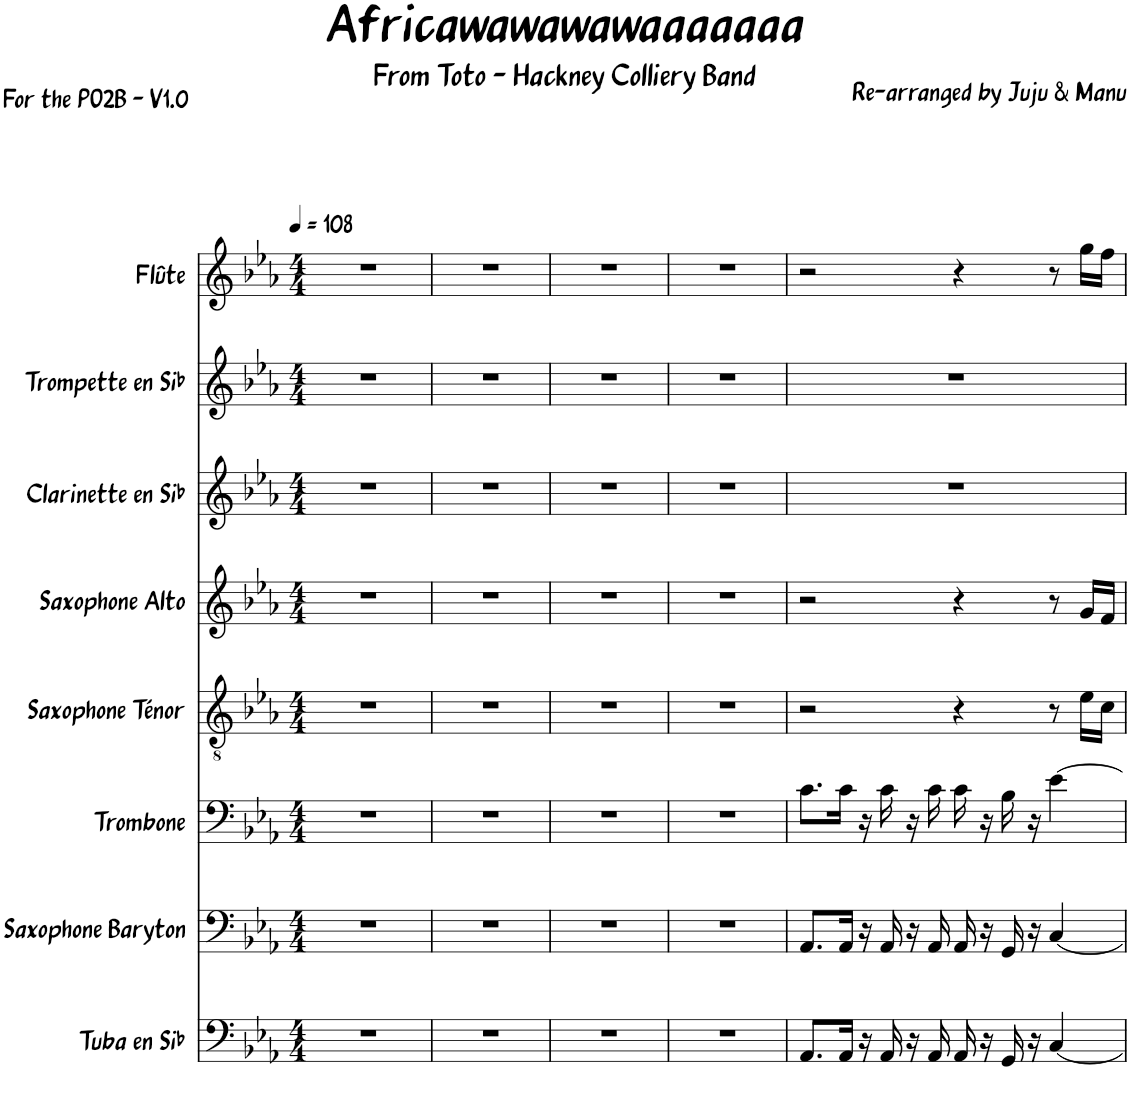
**kern	**kern	**kern	**kern	**kern	**kern	**kern	**kern
*part8	*part7	*part6	*part5	*part4	*part3	*part2	*part1
*staff8	*staff7	*staff6	*staff5	*staff4	*staff3	*staff2	*staff1
*I"Tuba en Sib	*I"Saxophone Baryton	*I"Trombone	*I"Saxophone Ténor	*I"Saxophone Alto	*I"Clarinette en Sib	*I"Trompette en Sib	*I"Flûte
*I'Tu. Sib	*I'Sax. Bar.	*I'Tbn.	*I'Sax. T.	*I'Sax. A.	*I'Clar. Sib	*I'Tromp. Sib	*I'Fl.
*clefF4	*clefF4	*clefF4	*clefGv2	*clefG2	*clefG2	*clefG2	*clefG2
*	*ITrd12c21	*	*ITrd8c14	*ITrd5c9	*	*ITrd1c2	*
*k[b-e-a-]	*k[b-e-a-]	*k[b-e-a-]	*k[b-e-a-]	*k[b-e-a-]	*k[b-e-a-]	*k[b-e-a-]	*k[b-e-a-]
*M4/4	*M4/4	*M4/4	*M4/4	*M4/4	*M4/4	*M4/4	*M4/4
*MM108	*MM108	*MM108	*MM108	*MM108	*MM108	*MM108	*MM108
=1	=1	=1	=1	=1	=1	=1	=1
1r	1r	1r	1r	1r	1r	1r	1r
=2	=2	=2	=2	=2	=2	=2	=2
1r	1r	1r	1r	1r	1r	1r	1r
=3	=3	=3	=3	=3	=3	=3	=3
1r	1r	1r	1r	1r	1r	1r	1r
=4	=4	=4	=4	=4	=4	=4	=4
1r	1r	1r	1r	1r	1r	1r	1r
=5	=5	=5	=5	=5	=5	=5	=5
8.AA-/L	8.AA-/L	8.c\L	2r	2r	1r	1r	2r
16AA-/Jk	16AA-/Jk	16c\Jk	.	.	.	.	.
16r	16r	16r	.	.	.	.	.
16AA-/	16AA-/	16c\	.	.	.	.	.
16r	16r	16r	.	.	.	.	.
16AA-/	16AA-/	16c\	.	.	.	.	.
16AA-/	16AA-/	16c\	4r	4r	.	.	4r
16r	16r	16r	.	.	.	.	.
16GG/	16GG/	16B-\	.	.	.	.	.
16r	16r	16r	.	.	.	.	.
[4C/	[4C/	[4e-\	8r	8r	.	.	8r
.	.	.	16e-\LL	16g/LL	.	.	16gg\LL
.	.	.	16c\JJ	16f/JJ	.	.	16ff\JJ
=	=	=	=	=	=	=	=
*-	*-	*-	*-	*-	*-	*-	*-
